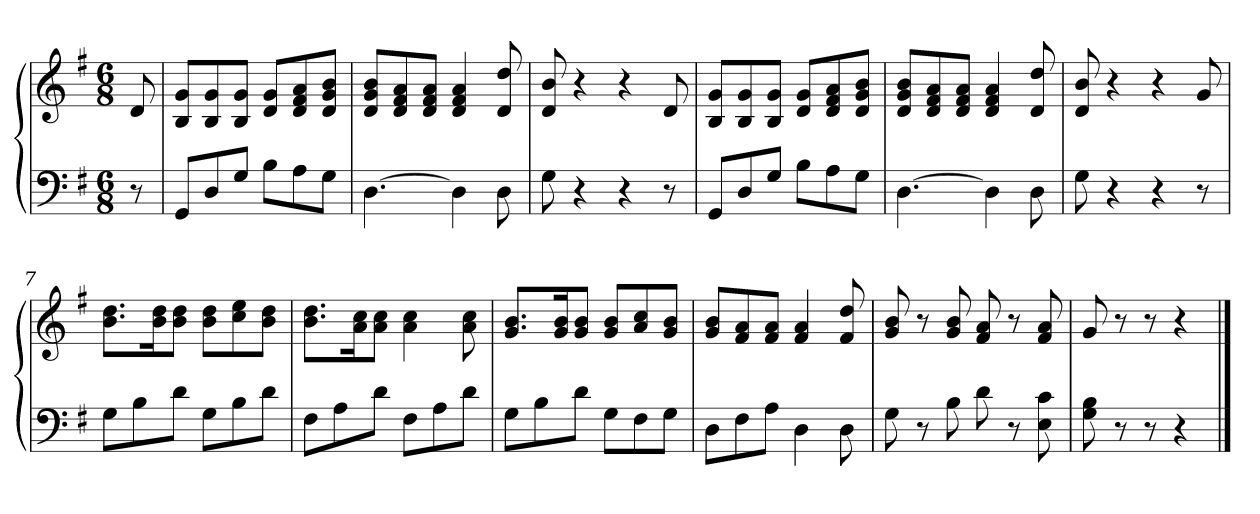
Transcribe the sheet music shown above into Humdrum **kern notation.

**kern	**kern
*part1	*part1
*staff2	*staff1
*clefF4	*clefG2
*k[f#]	*k[f#]
*G:	*G:
*M6/8	*M6/8
=	=
8r	8d/
=1	=1
8GG/L	8B/ 8g/L
8D/	8B/ 8g/
8G/J	8B/ 8g/J
8B\L	8d/ 8g/L
8A\	8d/ 8f#/ 8a/
8G\J	8d/ 8g/ 8b/J
=2	=2
[4.D\	8d/ 8g/ 8b/L
.	8d/ 8f#/ 8a/
.	8d/ 8f#/ 8a/J
4D\]	4d/ 4f#/ 4a/
8D\	8d/ 8dd/
=3	=3
8G\	8d/ 8b/
4r	4r
4r	4r
8r	8d/
!!LO:LB:g=z
=4	=4
8GG/L	8B/ 8g/L
8D/	8B/ 8g/
8G/J	8B/ 8g/J
8B\L	8d/ 8g/L
8A\	8d/ 8f#/ 8a/
8G\J	8d/ 8g/ 8b/J
=5	=5
[4.D\	8d/ 8g/ 8b/L
.	8d/ 8f#/ 8a/
.	8d/ 8f#/ 8a/J
4D\]	4d/ 4f#/ 4a/
8D\	8d/ 8dd/
=6	=6
8G\	8d/ 8b/
4r	4r
4r	4r
8r	8g/
!!LO:LB:g=z
=7	=7
8G\L	8.b\ 8.dd\L
8B\	.
.	16b\ 16dd\k
8d\J	8b\ 8dd\J
8G\L	8b\ 8dd\L
8B\	8cc\ 8ee\
8d\J	8b\ 8dd\J
=8	=8
8F#\L	8.b\ 8.dd\L
8A\	.
.	16a\ 16cc\k
8d\J	8a\ 8cc\J
8F#\L	4a\ 4cc\
8A\	.
8d\J	8a\ 8cc\
=9	=9
8G\L	8.g/ 8.b/L
8B\	.
.	16g/ 16b/k
8d\J	8g/ 8b/J
8G\L	8g/ 8b/L
8F#\	8a/ 8cc/
8G\J	8g/ 8b/J
!!LO:LB:g=z
=10	=10
8D\L	8g/ 8b/L
8F#\	8f#/ 8a/
8A\J	8f#/ 8a/J
4D\	4f#/ 4a/
8D\	8f#/ 8dd/
=11	=11
8G\	8g/ 8b/
8r	8r
8B\	8g/ 8b/
8d\	8f#/ 8a/
8r	8r
8E\ 8c\	8f#/ 8a/
=12	=12
8G\ 8B\	8g/
8r	8r
8r	8r
4r	4r
==	==
*-	*-
